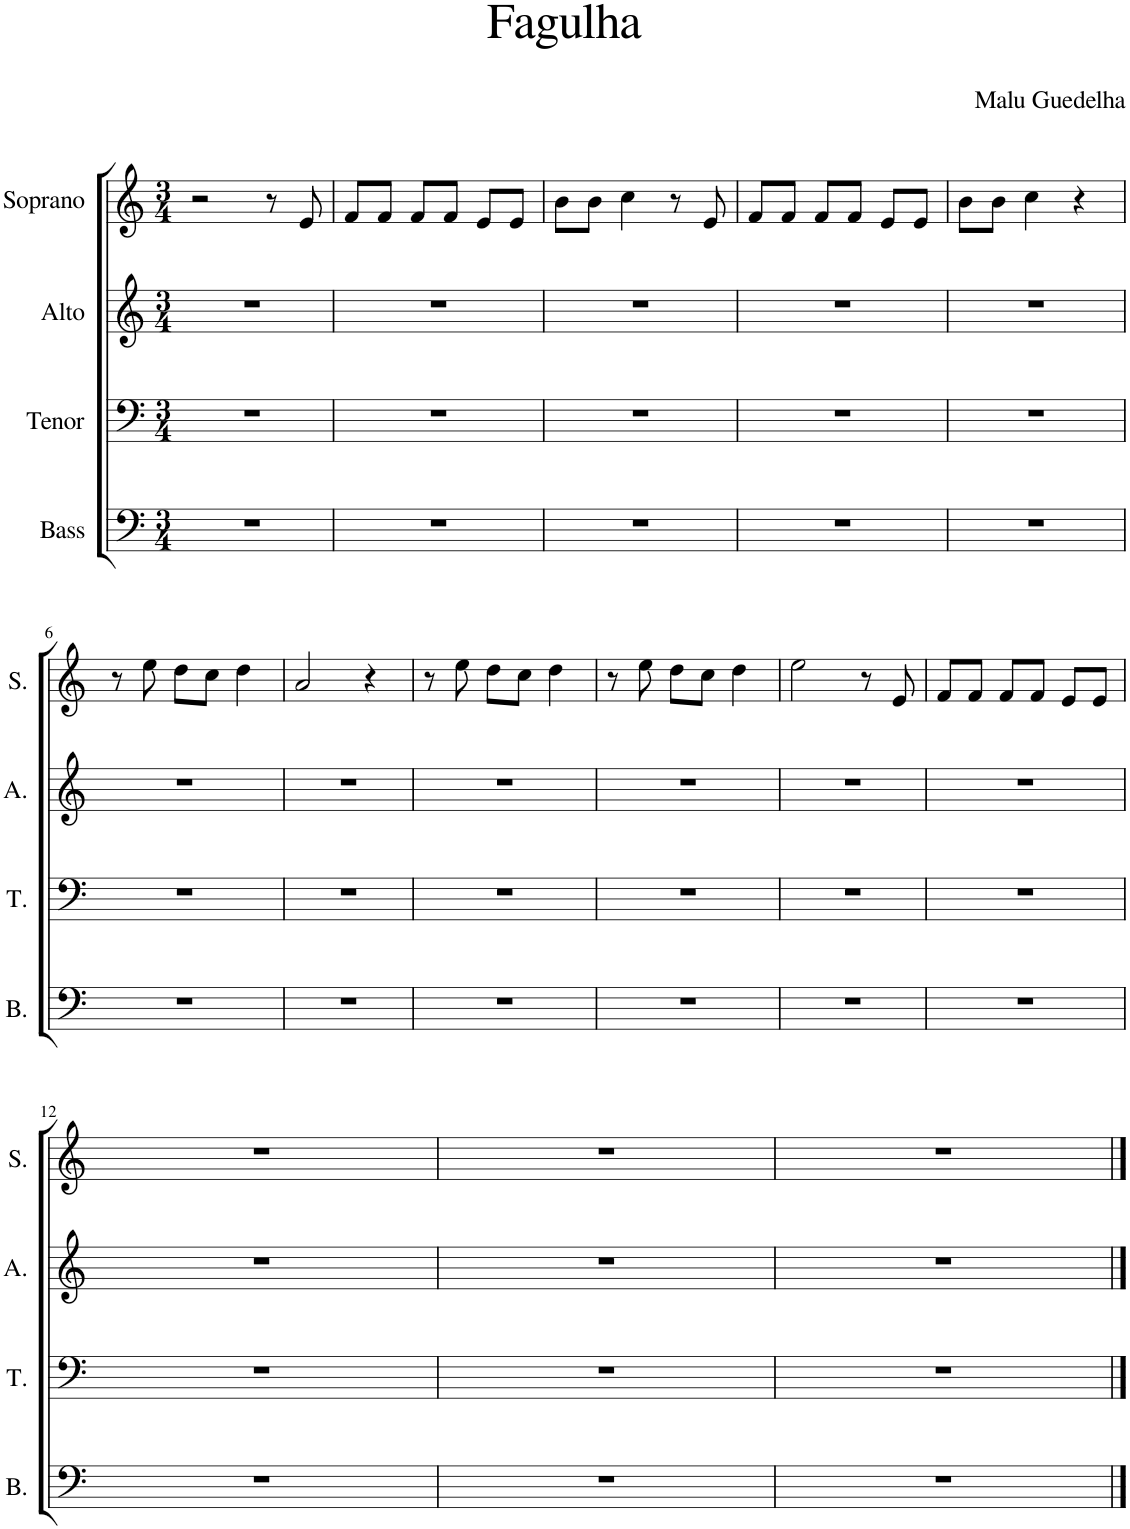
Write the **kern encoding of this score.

**kern	**kern	**kern	**kern
*part4	*part3	*part2	*part1
*staff4	*staff3	*staff2	*staff1
*I"Bass	*I"Tenor	*I"Alto	*I"Soprano
*I'B.	*I'T.	*I'A.	*I'S.
*clefF4	*clefF4	*clefG2	*clefG2
*k[]	*k[]	*k[]	*k[]
*M3/4	*M3/4	*M3/4	*M3/4
=1	=1	=1	=1
2.r	2.r	2.r	2r
.	.	.	8r
.	.	.	8e/
=2	=2	=2	=2
2.r	2.r	2.r	8f/L
.	.	.	8f/J
.	.	.	8f/L
.	.	.	8f/J
.	.	.	8e/L
.	.	.	8e/J
=3	=3	=3	=3
2.r	2.r	2.r	8b\L
.	.	.	8b\J
.	.	.	4cc\
.	.	.	8r
.	.	.	8e/
=4	=4	=4	=4
2.r	2.r	2.r	8f/L
.	.	.	8f/J
.	.	.	8f/L
.	.	.	8f/J
.	.	.	8e/L
.	.	.	8e/J
=5	=5	=5	=5
2.r	2.r	2.r	8b\L
.	.	.	8b\J
.	.	.	4cc\
.	.	.	4r
!!LO:LB:g=z
=6	=6	=6	=6
2.r	2.r	2.r	8r
.	.	.	8ee\
.	.	.	8dd\L
.	.	.	8cc\J
.	.	.	4dd\
=7	=7	=7	=7
2.r	2.r	2.r	2a/
.	.	.	4r
=8	=8	=8	=8
2.r	2.r	2.r	8r
.	.	.	8ee\
.	.	.	8dd\L
.	.	.	8cc\J
.	.	.	4dd\
=9	=9	=9	=9
2.r	2.r	2.r	8r
.	.	.	8ee\
.	.	.	8dd\L
.	.	.	8cc\J
.	.	.	4dd\
=10	=10	=10	=10
2.r	2.r	2.r	2ee\
.	.	.	8r
.	.	.	8e/
=11	=11	=11	=11
2.r	2.r	2.r	8f/L
.	.	.	8f/J
.	.	.	8f/L
.	.	.	8f/J
.	.	.	8e/L
.	.	.	8e/J
!!LO:LB:g=z
=12	=12	=12	=12
2.r	2.r	2.r	2.r
=13	=13	=13	=13
2.r	2.r	2.r	2.r
=14	=14	=14	=14
2.r	2.r	2.r	2.r
==	==	==	==
*-	*-	*-	*-
